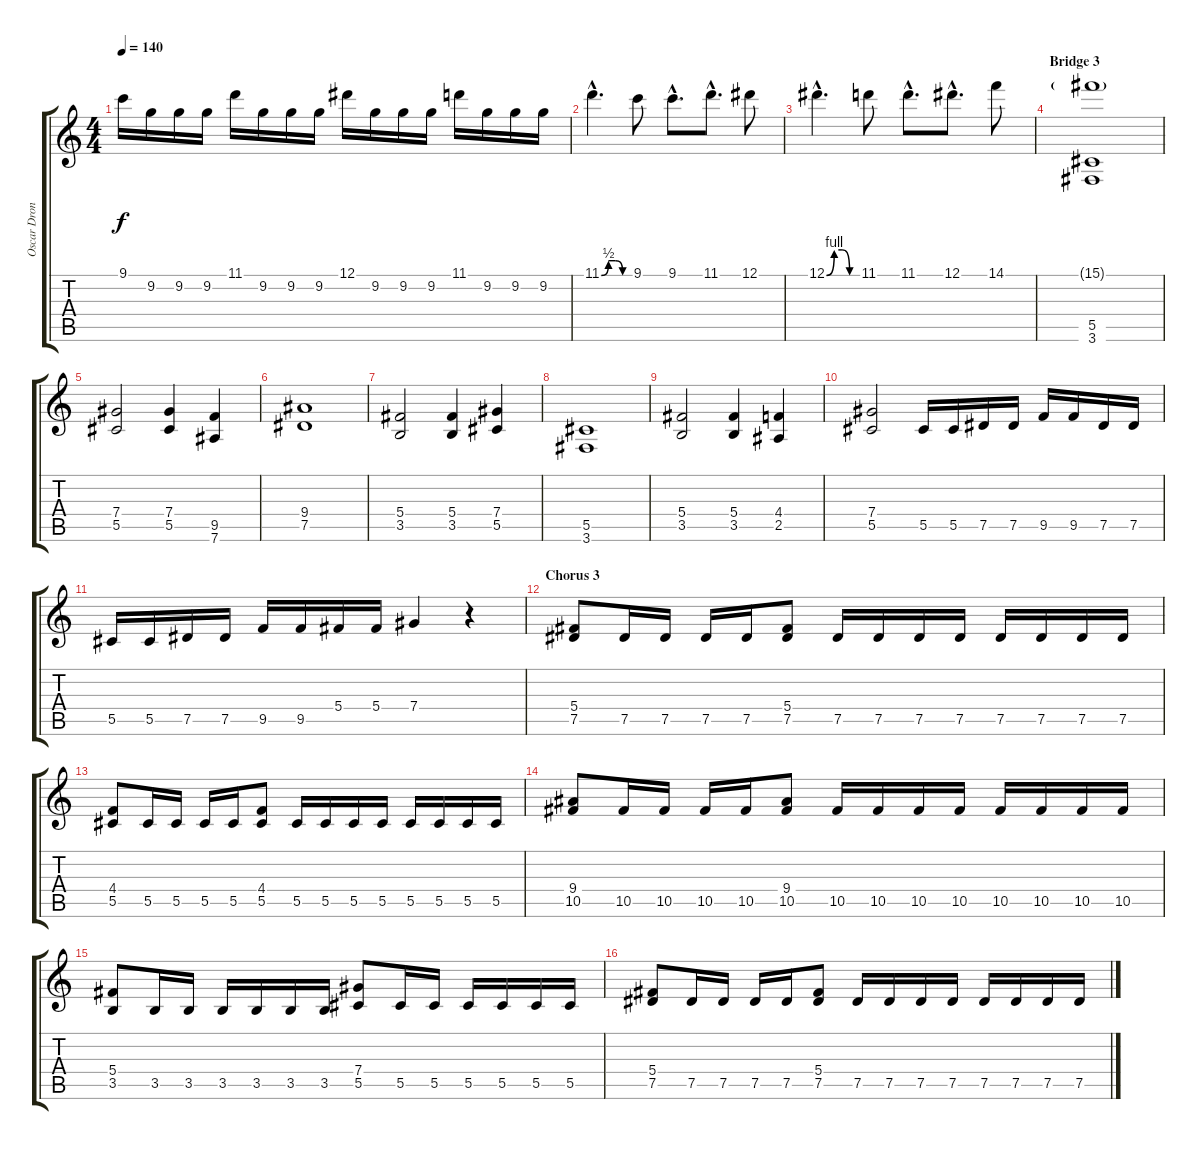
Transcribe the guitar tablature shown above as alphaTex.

\track ("Oscar Dronjak :: Guitar 2" "Oscar Dron") {instrument distortionguitar}
\staff {score tabs}
\tuning (Eb4 Bb3 Gb3 Db3 Ab2 Eb2) {hide}
\ts (4 4)
\tempo 140
\clef g2
\ks c
9.1.16{dy f} 9.2.16 9.2.16 9.2.16 11.1.16 9.2.16 9.2.16 9.2.16 12.1.16 9.2.16 9.2.16 9.2.16 11.1.16 9.2.16 9.2.16 9.2.16 |
11.1{be (custom 0 0 15 2 30 2 45 0 60 0) hac}.4{d} 9.1.8 9.1{hac}.8{d} 11.1{hac}.8{d} 12.1.8 |
12.1{be (custom 0 0 15 4 30 4 45 0 60 0) hac}.4{d} 11.1.8 11.1{hac}.8{d} 12.1{hac}.8{d} 14.1.8 |
\section ("" "Bridge 3")
(15.1{g} 5.5 3.6).1 |
(7.4 5.5).2 (7.4 5.5).4 (9.5 7.6).4 |
(9.4 7.5).1 |
(5.4 3.5).2 (5.4 3.5).4 (7.4 5.5).4 |
(5.5 3.6).1 |
(5.4 3.5).2 (5.4 3.5).4 (4.4 2.5).4 |
(7.4 5.5).2 5.5.16 5.5.16 7.5.16 7.5.16 9.5.16 9.5.16 7.5.16 7.5.16 |
5.5.16 5.5.16 7.5.16 7.5.16 9.5.16 9.5.16 5.4.16 5.4.16 7.4.4 r.4 |
\section ("" "Chorus 3")
(5.4 7.5).8 7.5.16 7.5.16 7.5.16 7.5.16 (5.4 7.5).8 7.5.16 7.5.16 7.5.16 7.5.16 7.5.16 7.5.16 7.5.16 7.5.16 |
(4.4 5.5).8 5.5.16 5.5.16 5.5.16 5.5.16 (4.4 5.5).8 5.5.16 5.5.16 5.5.16 5.5.16 5.5.16 5.5.16 5.5.16 5.5.16 |
(9.4 10.5).8 10.5.16 10.5.16 10.5.16 10.5.16 (9.4 10.5).8 10.5.16 10.5.16 10.5.16 10.5.16 10.5.16 10.5.16 10.5.16 10.5.16 |
(5.4 3.5).8 3.5.16 3.5.16 3.5.16 3.5.16 3.5.16 3.5.16 (7.4 5.5).8 5.5.16 5.5.16 5.5.16 5.5.16 5.5.16 5.5.16 |
(5.4 7.5).8 7.5.16 7.5.16 7.5.16 7.5.16 (5.4 7.5).8 7.5.16 7.5.16 7.5.16 7.5.16 7.5.16 7.5.16 7.5.16 7.5.16
